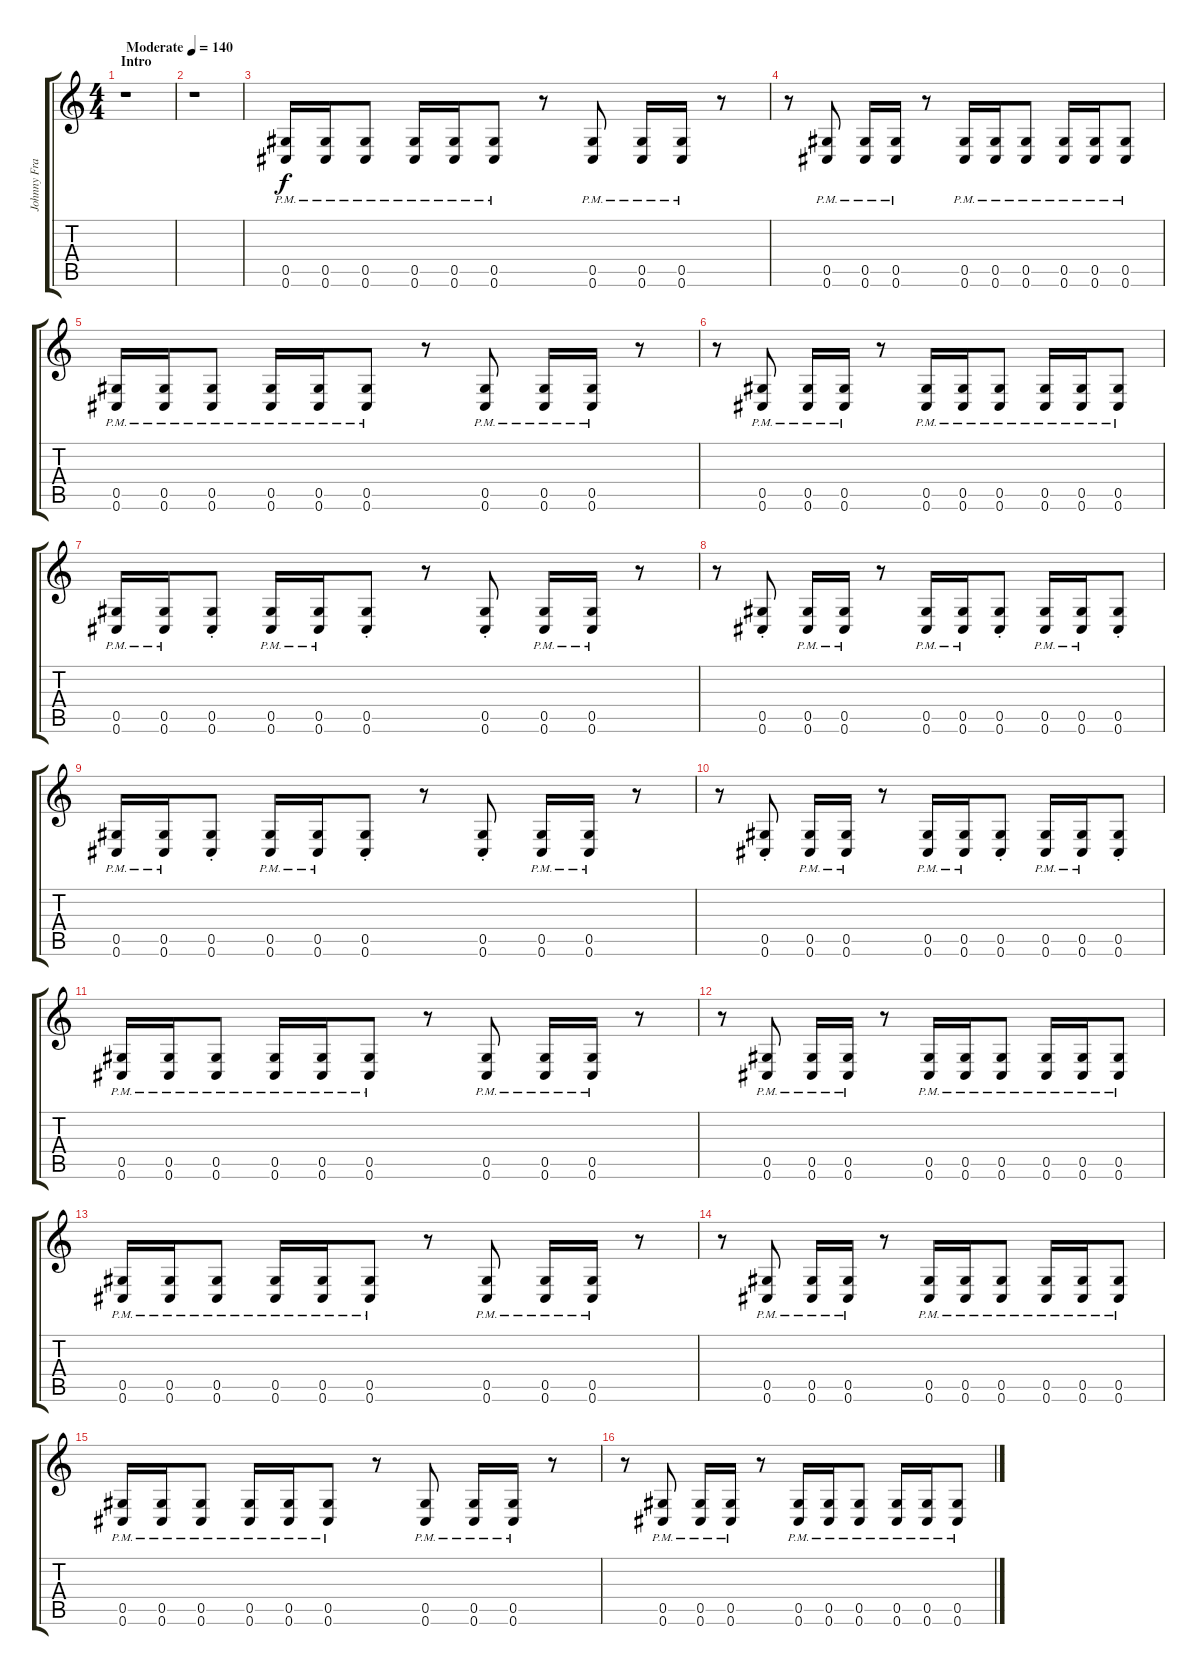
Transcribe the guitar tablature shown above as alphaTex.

\track ("Johnny Franck" "Johnny Fra") {instrument distortionguitar}
\staff {score tabs}
\tuning (Eb4 Bb3 Gb3 Db3 Ab2 Db2) {hide}
\ts (4 4)
\section ("" "Intro")
\tempo (140 "Moderate")
\clef g2
\ks c
r.1{dy f instrument distortionguitar} |
r.1 |
(0.5{pm} 0.6{pm}).16 (0.5{pm} 0.6{pm}).16 (0.5{pm} 0.6{pm}).8 (0.5{pm} 0.6{pm}).16 (0.5{pm} 0.6{pm}).16 (0.5{pm} 0.6{pm}).8 r.8 (0.5{pm} 0.6{pm}).8 (0.5{pm} 0.6{pm}).16 (0.5{pm} 0.6{pm}).16 r.8 |
r.8 (0.5{pm} 0.6{pm}).8 (0.5{pm} 0.6{pm}).16 (0.5{pm} 0.6{pm}).16 r.8 (0.5{pm} 0.6{pm}).16 (0.5{pm} 0.6{pm}).16 (0.5{pm} 0.6{pm}).8 (0.5{pm} 0.6{pm}).16 (0.5{pm} 0.6{pm}).16 (0.5{pm} 0.6{pm}).8 |
(0.5{pm} 0.6{pm}).16 (0.5{pm} 0.6{pm}).16 (0.5{pm} 0.6{pm}).8 (0.5{pm} 0.6{pm}).16 (0.5{pm} 0.6{pm}).16 (0.5{pm} 0.6{pm}).8 r.8 (0.5{pm} 0.6{pm}).8 (0.5{pm} 0.6{pm}).16 (0.5{pm} 0.6{pm}).16 r.8 |
r.8 (0.5{pm} 0.6{pm}).8 (0.5{pm} 0.6{pm}).16 (0.5{pm} 0.6{pm}).16 r.8 (0.5{pm} 0.6{pm}).16 (0.5{pm} 0.6{pm}).16 (0.5{pm} 0.6{pm}).8 (0.5{pm} 0.6{pm}).16 (0.5{pm} 0.6{pm}).16 (0.5{pm} 0.6{pm}).8 |
(0.5{pm} 0.6{pm}).16 (0.5{pm} 0.6{pm}).16 (0.5{st} 0.6{st}).8 (0.5{pm} 0.6{pm}).16 (0.5{pm} 0.6{pm}).16 (0.5{st} 0.6{st}).8 r.8 (0.5{st} 0.6{st}).8 (0.5{pm} 0.6{pm}).16 (0.5{pm} 0.6{pm}).16 r.8 |
r.8 (0.5{st} 0.6{st}).8 (0.5{pm} 0.6{pm}).16 (0.5{pm} 0.6{pm}).16 r.8 (0.5{pm} 0.6{pm}).16 (0.5{pm} 0.6{pm}).16 (0.5{st} 0.6{st}).8 (0.5{pm} 0.6{pm}).16 (0.5{pm} 0.6{pm}).16 (0.5{st} 0.6{st}).8 |
(0.5{pm} 0.6{pm}).16 (0.5{pm} 0.6{pm}).16 (0.5{st} 0.6{st}).8 (0.5{pm} 0.6{pm}).16 (0.5{pm} 0.6{pm}).16 (0.5{st} 0.6{st}).8 r.8 (0.5{st} 0.6{st}).8 (0.5{pm} 0.6{pm}).16 (0.5{pm} 0.6{pm}).16 r.8 |
r.8 (0.5{st} 0.6{st}).8 (0.5{pm} 0.6{pm}).16 (0.5{pm} 0.6{pm}).16 r.8 (0.5{pm} 0.6{pm}).16 (0.5{pm} 0.6{pm}).16 (0.5{st} 0.6{st}).8 (0.5{pm} 0.6{pm}).16 (0.5{pm} 0.6{pm}).16 (0.5{st} 0.6{st}).8 |
(0.5{pm} 0.6{pm}).16 (0.5{pm} 0.6{pm}).16 (0.5{pm} 0.6{pm}).8 (0.5{pm} 0.6{pm}).16 (0.5{pm} 0.6{pm}).16 (0.5{pm} 0.6{pm}).8 r.8 (0.5{pm} 0.6{pm}).8 (0.5{pm} 0.6{pm}).16 (0.5{pm} 0.6{pm}).16 r.8 |
r.8 (0.5{pm} 0.6{pm}).8 (0.5{pm} 0.6{pm}).16 (0.5{pm} 0.6{pm}).16 r.8 (0.5{pm} 0.6{pm}).16 (0.5{pm} 0.6{pm}).16 (0.5{pm} 0.6{pm}).8 (0.5{pm} 0.6{pm}).16 (0.5{pm} 0.6{pm}).16 (0.5{pm} 0.6{pm}).8 |
(0.5{pm} 0.6{pm}).16 (0.5{pm} 0.6{pm}).16 (0.5{pm} 0.6{pm}).8 (0.5{pm} 0.6{pm}).16 (0.5{pm} 0.6{pm}).16 (0.5{pm} 0.6{pm}).8 r.8 (0.5{pm} 0.6{pm}).8 (0.5{pm} 0.6{pm}).16 (0.5{pm} 0.6{pm}).16 r.8 |
r.8 (0.5{pm} 0.6{pm}).8 (0.5{pm} 0.6{pm}).16 (0.5{pm} 0.6{pm}).16 r.8 (0.5{pm} 0.6{pm}).16 (0.5{pm} 0.6{pm}).16 (0.5{pm} 0.6{pm}).8 (0.5{pm} 0.6{pm}).16 (0.5{pm} 0.6{pm}).16 (0.5{pm} 0.6{pm}).8 |
(0.5{pm} 0.6{pm}).16 (0.5{pm} 0.6{pm}).16 (0.5{pm} 0.6{pm}).8 (0.5{pm} 0.6{pm}).16 (0.5{pm} 0.6{pm}).16 (0.5{pm} 0.6{pm}).8 r.8 (0.5{pm} 0.6{pm}).8 (0.5{pm} 0.6{pm}).16 (0.5{pm} 0.6{pm}).16 r.8 |
r.8 (0.5{pm} 0.6{pm}).8 (0.5{pm} 0.6{pm}).16 (0.5{pm} 0.6{pm}).16 r.8 (0.5{pm} 0.6{pm}).16 (0.5{pm} 0.6{pm}).16 (0.5{pm} 0.6{pm}).8 (0.5{pm} 0.6{pm}).16 (0.5{pm} 0.6{pm}).16 (0.5{pm} 0.6{pm}).8
